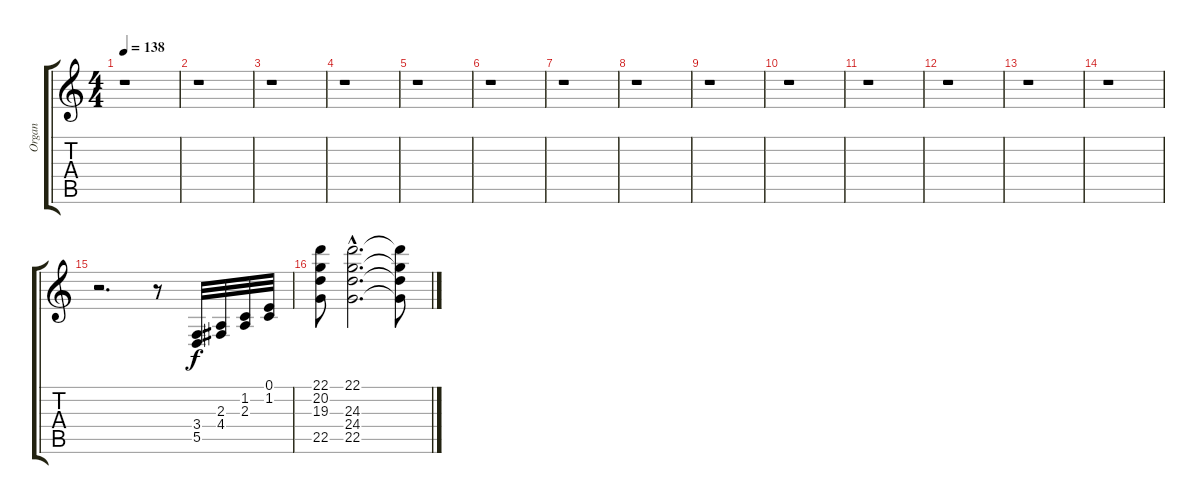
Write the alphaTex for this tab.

\track ("Organ" "Organ") {instrument rockorgan}
\staff {score tabs}
\tuning (E4 B3 G3 D3 A2 E2) {hide}
\ts (4 4)
\tempo 138
\clef g2
\ks c
r.1{dy f instrument rockorgan} |
r.1 |
r.1 |
r.1 |
r.1 |
r.1 |
r.1 |
r.1 |
r.1 |
r.1 |
r.1 |
r.1 |
r.1 |
r.1 |
r.2{d} r.8 (3.4 5.5).32 (2.3 4.4).32 (1.2 2.3).32 (0.1 1.2).32 |
(22.1 20.2 19.3 22.5).8 (22.1{hac} 24.3{hac} 24.4{hac} 22.5{hac}).2{d} (22.1{t} 24.3{t} 24.4{t} 22.5{t}).8
